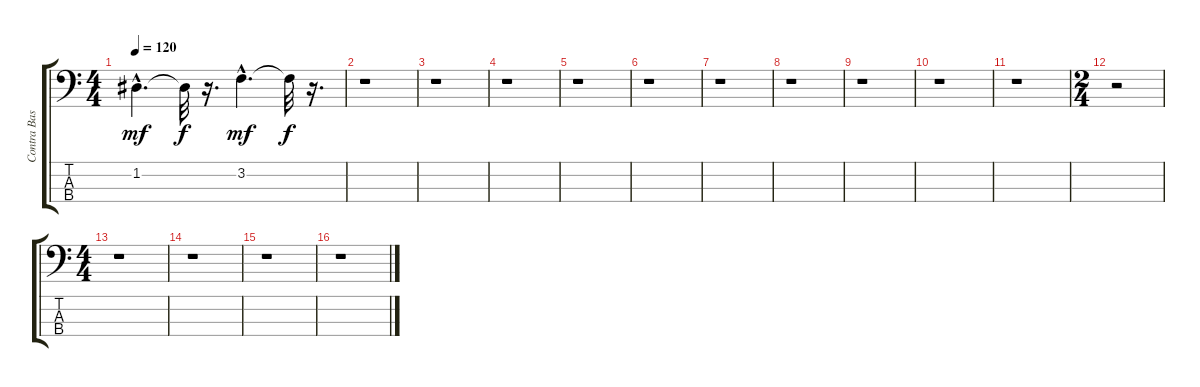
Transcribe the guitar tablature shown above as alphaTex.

\track ("Contra Bass" "Contra Bas") {instrument contrabass}
\staff {score tabs}
\tuning (G2 D2 A1 E1) {hide}
\ts (4 4)
\tempo 120
\clef f4
\ks c
1.2{hac}.4{d dy mf} 1.2{t}.32{dy f} r.16{d} 3.2{hac}.4{d dy mf} 3.2{t}.32{dy f} r.16{d} |
r.1 |
r.1 |
r.1 |
r.1 |
r.1 |
r.1 |
r.1 |
r.1 |
r.1 |
r.1 |
\ts (2 4)
r.2 |
\ts (4 4)
r.1 |
r.1 |
r.1 |
r.1
